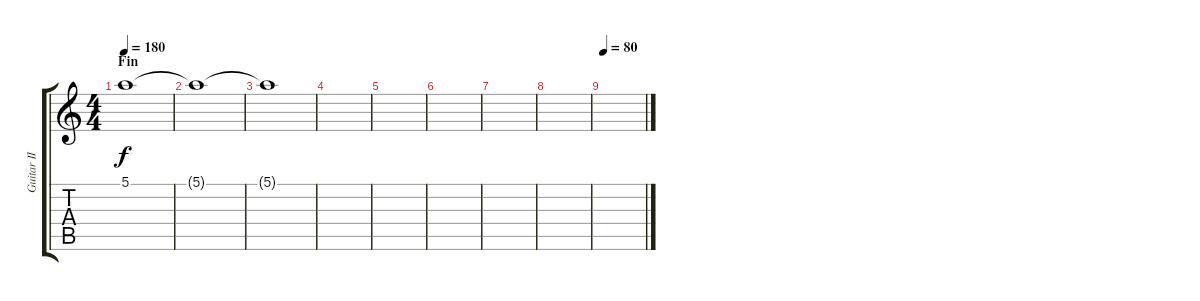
\track ("Guitar II" "Guitar II") {instrument distortionguitar}
\staff {score tabs}
\tuning (E4 B3 G3 D3 A2 E2) {hide}
\ts (4 4)
\section ("" "Fin")
\tempo 180
\clef g2
\ks c
5.1.1{dy f volume 0} |
5.1{t}.1 |
5.1{t}.1 |
|
|
|
|
|
\tempo 80
